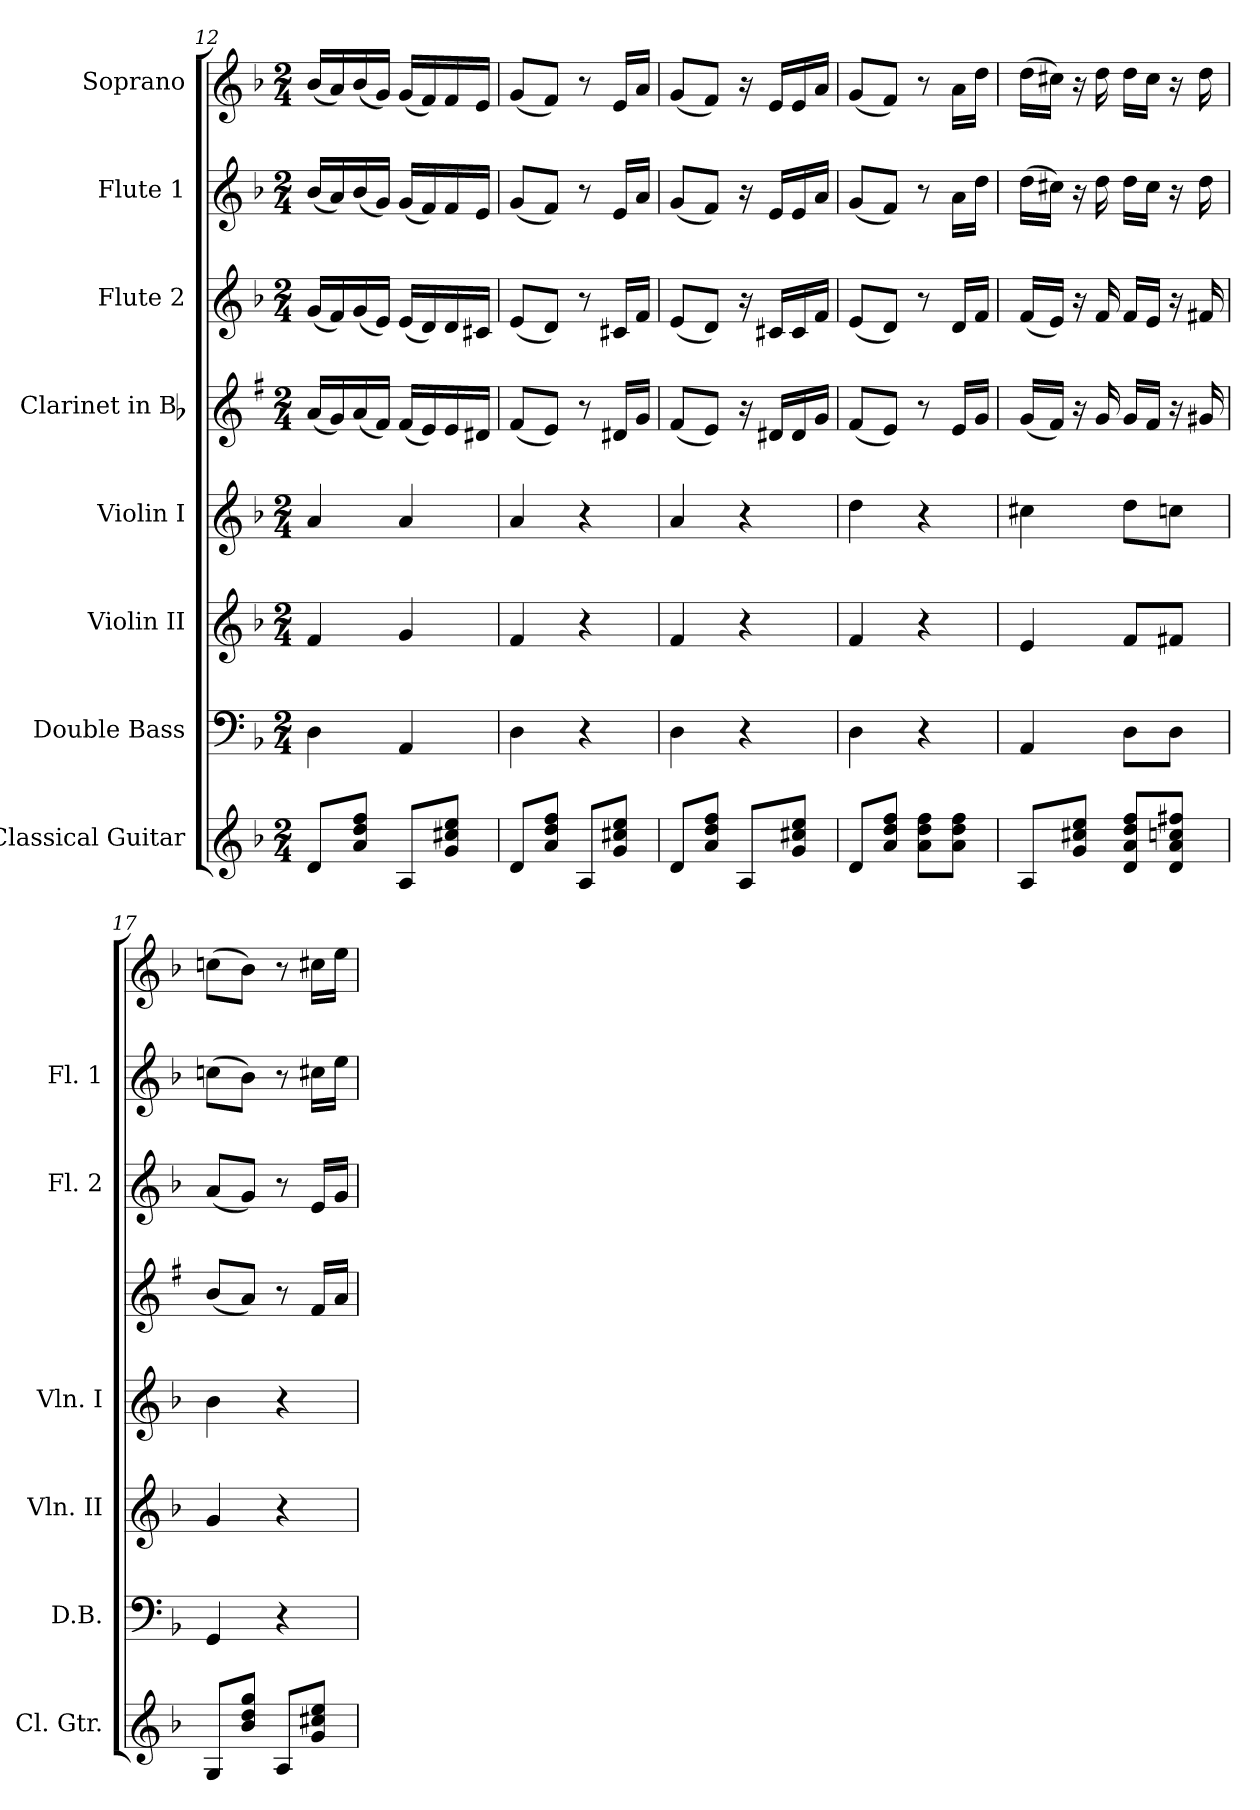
**kern	**kern	**kern	**kern	**kern	**kern	**kern	**kern
*part8	*part7	*part6	*part5	*part4	*part3	*part2	*part1
*staff8	*staff7	*staff6	*staff5	*staff4	*staff3	*staff2	*staff1
*I"Classical Guitar	*I"Double Bass	*I"Violin II	*I"Violin I	*I"Clarinet in Bb	*I"Flute 2	*I"Flute 1	*I"Soprano
*I'Cl. Gtr.	*I'D.B.	*I'Vln. II	*I'Vln. I	*	*I'Fl. 2	*I'Fl. 1	*
*clefG2	*clefF4	*clefG2	*clefG2	*clefG2	*clefG2	*clefG2	*clefG2
*ITrd7c12	*ITrd7c12	*	*	*ITrd1c2	*	*	*ITrd-7c-12
*k[b-]	*k[b-]	*k[b-]	*k[b-]	*k[b-]	*k[b-]	*k[b-]	*k[b-]
*d:	*d:	*d:	*d:	*d:	*d:	*d:	*d:
*M2/4	*M2/4	*M2/4	*M2/4	*M2/4	*M2/4	*M2/4	*M2/4
=12	=12	=12	=12	=12	=12	=12	=12
8D/L	4DD\	4f/	4a/	(<16g/LL	(<16g/LL	(<16b-/LL	(<16bb-/LL
.	.	.	.	16f/)	16f/)	16a/)	16aa/)
8A/ 8d/ 8f/J	.	.	.	(<16g/	(<16g/	(<16b-/	(<16bb-/
.	.	.	.	16e/JJ)	16e/JJ)	16g/JJ)	16gg/JJ)
8AA/L	4AAA/	4g/	4a/	(<16e/LL	(<16e/LL	(<16g/LL	(<16gg/LL
.	.	.	.	16d/)	16d/)	16f/)	16ff/)
8G/ 8c#X/ 8e/J	.	.	.	16d/	16d/	16f/	16ff/
.	.	.	.	16c#X/JJ	16c#X/JJ	16e/JJ	16ee/JJ
=13	=13	=13	=13	=13	=13	=13	=13
8D/L	4DD\	4f/	4a/	(<8e/L	(<8e/L	(<8g/L	(<8gg/L
8A/ 8d/ 8f/J	.	.	.	8d/J)	8d/J)	8f/J)	8ff/J)
8AA/L	4r	4r	4r	8r	8r	8r	8r
8G/ 8c#X/ 8e/J	.	.	.	16c#X/LL	16c#X/LL	16e/LL	16ee/LL
.	.	.	.	16f/JJ	16f/JJ	16a/JJ	16aa/JJ
!!LO:PB:g=z
=14	=14	=14	=14	=14	=14	=14	=14
8D/L	4DD\	4f/	4a/	(<8e/L	(<8e/L	(<8g/L	(<8gg/L
8A/ 8d/ 8f/J	.	.	.	8d/J)	8d/J)	8f/J)	8ff/J)
8AA/L	4r	4r	4r	16r	16r	16r	16r
.	.	.	.	16c#X/LL	16c#X/LL	16e/LL	16ee/LL
8G/ 8c#X/ 8e/J	.	.	.	16c#/	16c#/	16e/	16ee/
.	.	.	.	16f/JJ	16f/JJ	16a/JJ	16aa/JJ
=15	=15	=15	=15	=15	=15	=15	=15
8D/L	4DD\	4f/	4dd\	(<8e/L	(<8e/L	(<8g/L	(<8gg/L
8A/ 8d/ 8f/J	.	.	.	8d/J)	8d/J)	8f/J)	8ff/J)
8A\ 8d\ 8f\L	4r	4r	4r	8r	8r	8r	8r
8A\ 8d\ 8f\J	.	.	.	16d/LL	16d/LL	16a\LL	16aa\LL
.	.	.	.	16f/JJ	16f/JJ	16dd\JJ	16ddd\JJ
=16	=16	=16	=16	=16	=16	=16	=16
8AA/L	4AAA/	4e/	4cc#X\	(<16f/LL	(<16f/LL	(>16dd\LL	(>16ddd\LL
.	.	.	.	16e/JJ)	16e/JJ)	16cc#X\JJ)	16ccc#X\JJ)
8G/ 8c#X/ 8e/J	.	.	.	16r	16r	16r	16r
.	.	.	.	16f/	16f/	16dd\	16ddd\
8D/ 8A/ 8d/ 8f/L	8DD\L	8f/L	8dd\L	16f/LL	16f/LL	16dd\LL	16ddd\LL
.	.	.	.	16e/JJ	16e/JJ	16cc#\JJ	16ccc#\JJ
8D/ 8A/ 8cn/ 8f#X/J	8DD\J	8f#X/J	8ccn\J	16r	16r	16r	16r
.	.	.	.	16f#X/	16f#X/	16dd\	16ddd\
!!LO:PB:g=z
=17	=17	=17	=17	=17	=17	=17	=17
8GG/L	4GGG/	4g/	4b-\	(<8a/L	(<8a/L	(>8ccni\L	(>8cccni\L
8B-/ 8d/ 8g/J	.	.	.	8g/J)	8g/J)	8b-\J)	8bb-\J)
8AA/L	4r	4r	4r	8r	8r	8r	8r
8G/ 8c#X/ 8e/J	.	.	.	16e/LL	16e/LL	16cc#X\LL	16ccc#X\LL
.	.	.	.	16g/JJ	16g/JJ	16ee\JJ	16eee\JJ
=	=	=	=	=	=	=	=
*-	*-	*-	*-	*-	*-	*-	*-
